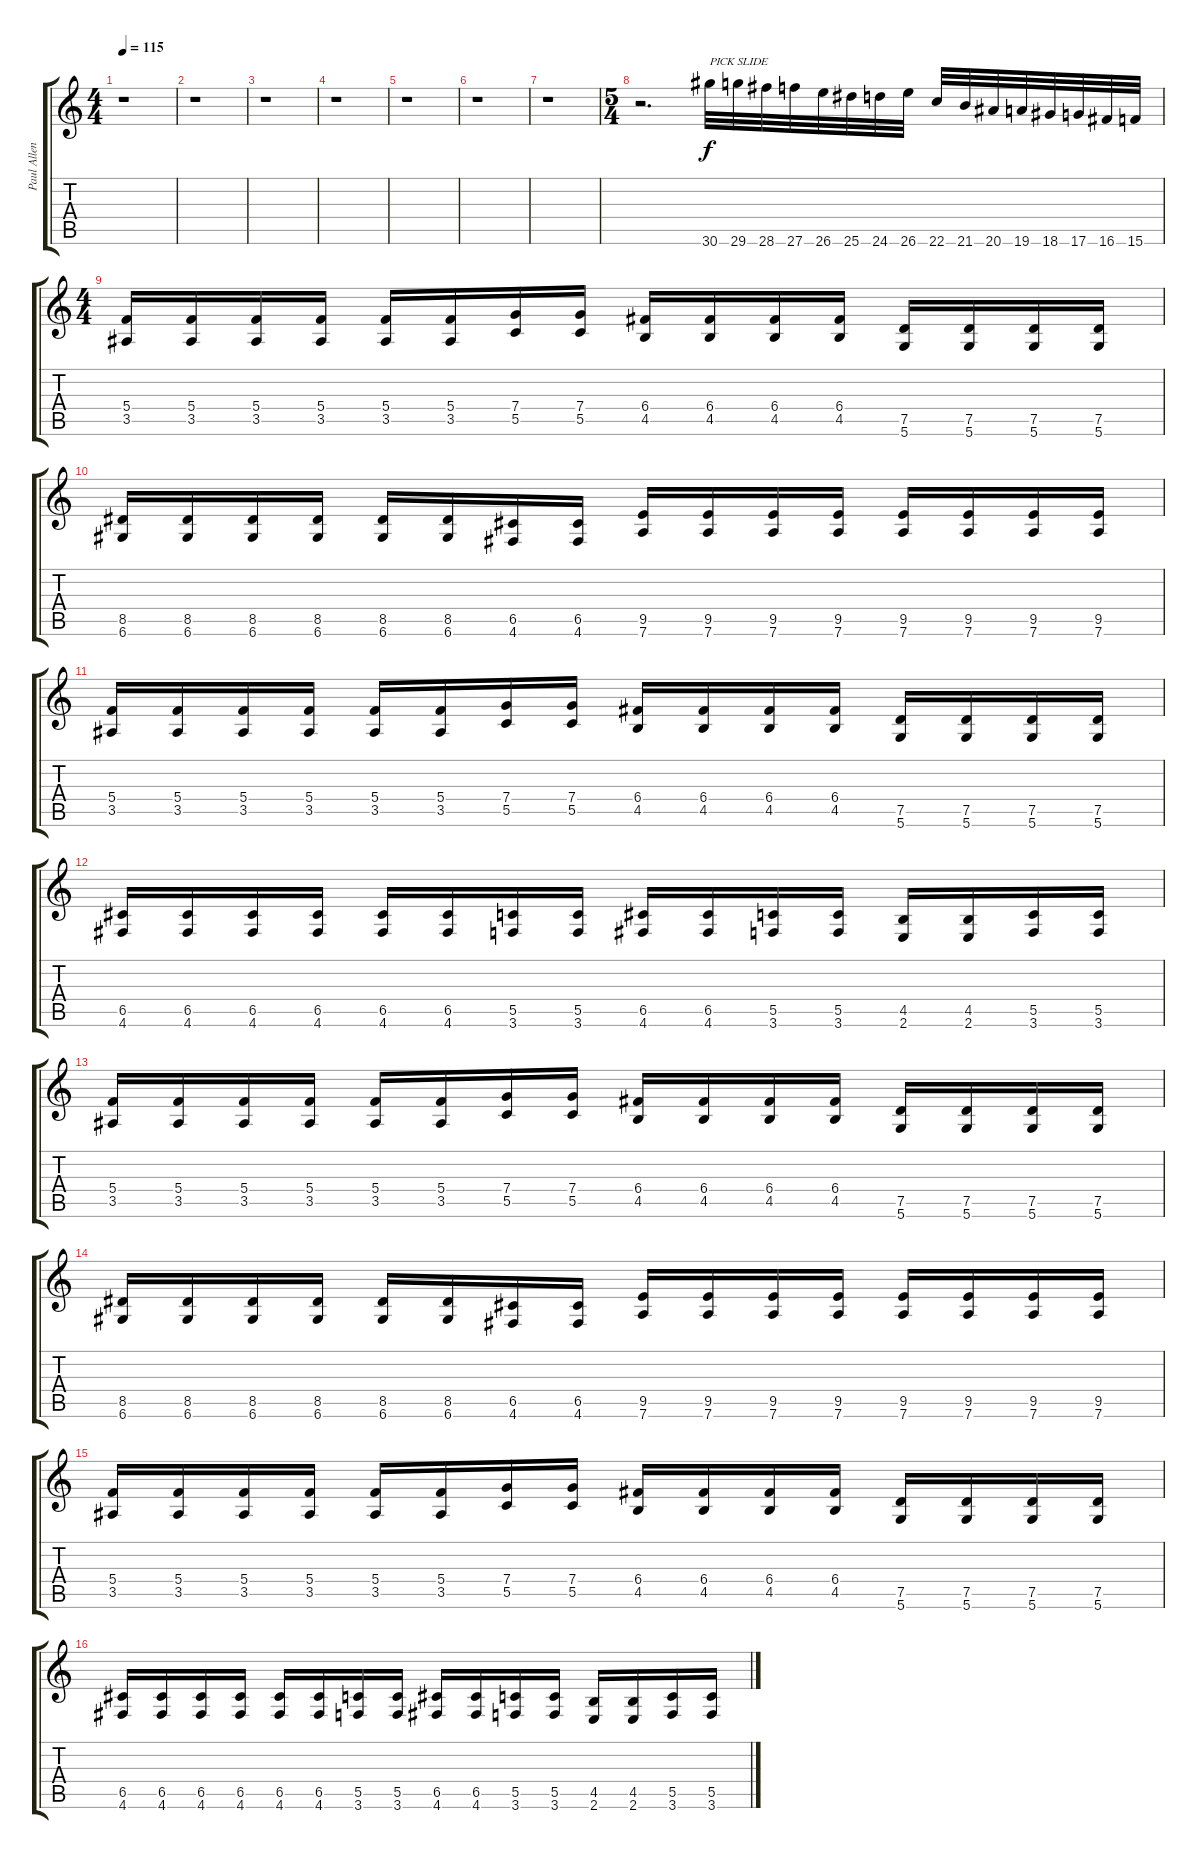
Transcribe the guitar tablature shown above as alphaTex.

\track ("Paul Allender" "Paul Allen") {instrument distortionguitar}
\staff {score tabs}
\tuning (D4 A3 F3 C3 G2 D2) {hide}
\ts (4 4)
\tempo 115
\clef g2
\ks c
r.1{dy f} |
r.1 |
r.1 |
r.1 |
r.1 |
r.1 |
r.1 |
\ts (5 4)
r.2{d} 30.6.32{txt "PICK SLIDE"} 29.6.32 28.6.32 27.6.32 26.6.32 25.6.32 24.6.32 26.6.32 22.6.32 21.6.32 20.6.32 19.6.32 18.6.32 17.6.32 16.6.32 15.6.32 |
\ts (4 4)
(5.4 3.5).16 (5.4 3.5).16 (5.4 3.5).16 (5.4 3.5).16 (5.4 3.5).16 (5.4 3.5).16 (7.4 5.5).16 (7.4 5.5).16 (6.4 4.5).16 (6.4 4.5).16 (6.4 4.5).16 (6.4 4.5).16 (7.5 5.6).16 (7.5 5.6).16 (7.5 5.6).16 (7.5 5.6).16 |
(8.5 6.6).16 (8.5 6.6).16 (8.5 6.6).16 (8.5 6.6).16 (8.5 6.6).16 (8.5 6.6).16 (6.5 4.6).16 (6.5 4.6).16 (9.5 7.6).16 (9.5 7.6).16 (9.5 7.6).16 (9.5 7.6).16 (9.5 7.6).16 (9.5 7.6).16 (9.5 7.6).16 (9.5 7.6).16 |
(5.4 3.5).16 (5.4 3.5).16 (5.4 3.5).16 (5.4 3.5).16 (5.4 3.5).16 (5.4 3.5).16 (7.4 5.5).16 (7.4 5.5).16 (6.4 4.5).16 (6.4 4.5).16 (6.4 4.5).16 (6.4 4.5).16 (7.5 5.6).16 (7.5 5.6).16 (7.5 5.6).16 (7.5 5.6).16 |
(6.5 4.6).16 (6.5 4.6).16 (6.5 4.6).16 (6.5 4.6).16 (6.5 4.6).16 (6.5 4.6).16 (5.5 3.6).16 (5.5 3.6).16 (6.5 4.6).16 (6.5 4.6).16 (5.5 3.6).16 (5.5 3.6).16 (4.5 2.6).16 (4.5 2.6).16 (5.5 3.6).16 (5.5 3.6).16 |
(5.4 3.5).16 (5.4 3.5).16 (5.4 3.5).16 (5.4 3.5).16 (5.4 3.5).16 (5.4 3.5).16 (7.4 5.5).16 (7.4 5.5).16 (6.4 4.5).16 (6.4 4.5).16 (6.4 4.5).16 (6.4 4.5).16 (7.5 5.6).16 (7.5 5.6).16 (7.5 5.6).16 (7.5 5.6).16 |
(8.5 6.6).16 (8.5 6.6).16 (8.5 6.6).16 (8.5 6.6).16 (8.5 6.6).16 (8.5 6.6).16 (6.5 4.6).16 (6.5 4.6).16 (9.5 7.6).16 (9.5 7.6).16 (9.5 7.6).16 (9.5 7.6).16 (9.5 7.6).16 (9.5 7.6).16 (9.5 7.6).16 (9.5 7.6).16 |
(5.4 3.5).16 (5.4 3.5).16 (5.4 3.5).16 (5.4 3.5).16 (5.4 3.5).16 (5.4 3.5).16 (7.4 5.5).16 (7.4 5.5).16 (6.4 4.5).16 (6.4 4.5).16 (6.4 4.5).16 (6.4 4.5).16 (7.5 5.6).16 (7.5 5.6).16 (7.5 5.6).16 (7.5 5.6).16 |
(6.5 4.6).16 (6.5 4.6).16 (6.5 4.6).16 (6.5 4.6).16 (6.5 4.6).16 (6.5 4.6).16 (5.5 3.6).16 (5.5 3.6).16 (6.5 4.6).16 (6.5 4.6).16 (5.5 3.6).16 (5.5 3.6).16 (4.5 2.6).16 (4.5 2.6).16 (5.5 3.6).16 (5.5 3.6).16
